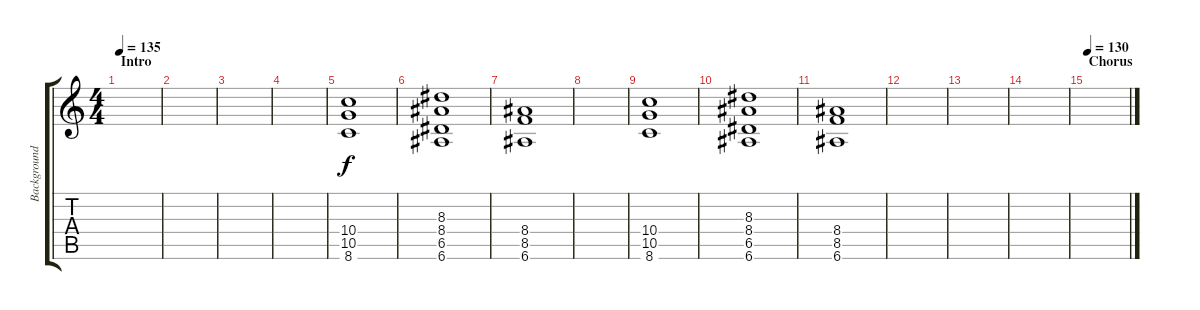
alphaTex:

\track ("Background guitar" "Background") {instrument overdrivenguitar}
\staff {score tabs}
\tuning (E4 B3 G3 D3 A2 E2) {hide}
\ts (4 4)
\section ("" "Intro")
\tempo 135
\clef g2
\ks c
|
|
|
|
(10.4 10.5 8.6).1 |
(8.3 8.4 6.5 6.6).1 |
(8.4 8.5 6.6).1 |
|
(10.4 10.5 8.6).1 |
(8.3 8.4 6.5 6.6).1 |
(8.4 8.5 6.6).1 |
|
|
|
\section ("" "Chorus")
\tempo 130
